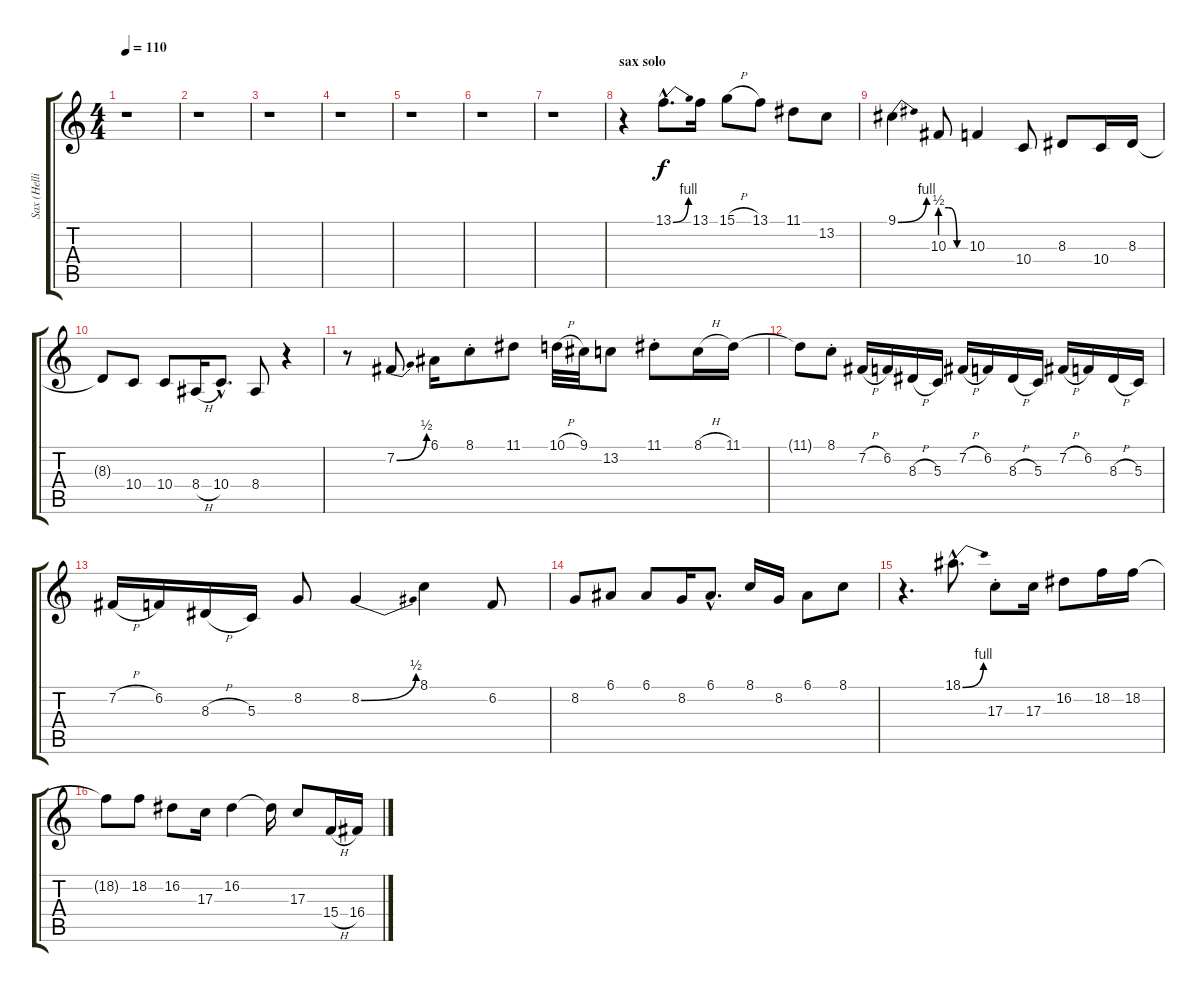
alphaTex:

\track ("Sax (Helliwell)" "Sax (Helli") {instrument altosax}
\staff {score tabs}
\tuning (E4 B3 G3 D3 A2 E2) {hide}
\ts (4 4)
\tempo 110
\clef g2
\ks c
r.1{dy f} |
r.1 |
r.1 |
r.1 |
r.1 |
r.1 |
r.1 |
\section ("" "sax solo")
r.4 13.1{be (bend 0 0 60 4) hac}.8{d} 13.1.16 15.1{h}.8 13.1.8 11.1.8 13.2.8 |
9.1{be (bend 0 0 60 4)}.4 10.3{be (custom 0 2 20 2 40 0 60 0)}.8 10.3.4 10.4.8 8.3.8 10.4.16 8.3.16 |
8.3{t}.8 10.4.8 10.4.8 8.4{h}.16 10.4{hac}.8{d} 8.4.8 r.4 |
r.8 7.2{be (bend 0 0 60 2)}.8 6.1.16 8.1{st}.8 11.1.8 10.1{h}.32 9.1.32 13.2.8 11.1{st}.8 8.1{h}.16 11.1.16 |
11.1{t}.8 8.1{st}.8 7.2{h}.16 6.2.16 8.3{h}.16 5.3.16 7.2{h}.16 6.2.16 8.3{h}.16 5.3.16 7.2{h}.16 6.2.16 8.3{h}.16 5.3.16 |
7.2{h}.16 6.2.16 8.3{h}.16 5.3.16 8.2.8 8.2{be (bend 0 0 60 2)}.4 8.1.4 6.2.8 |
8.2.8 6.1.8 6.1.8 8.2.16 6.1{hac}.8{d} 8.1.16 8.2.16 6.1.8 8.1.8 |
r.4{d} 18.1{be (bend 0 0 60 4) hac}.8{d} 17.3{st}.8 17.3.16 16.2.8 18.2.16 18.2.16 |
18.2{t}.8 18.2.8 16.2.8 17.3.16 16.2.4 16.2{t}.16 17.3.8 15.4{h}.16 16.4.16
